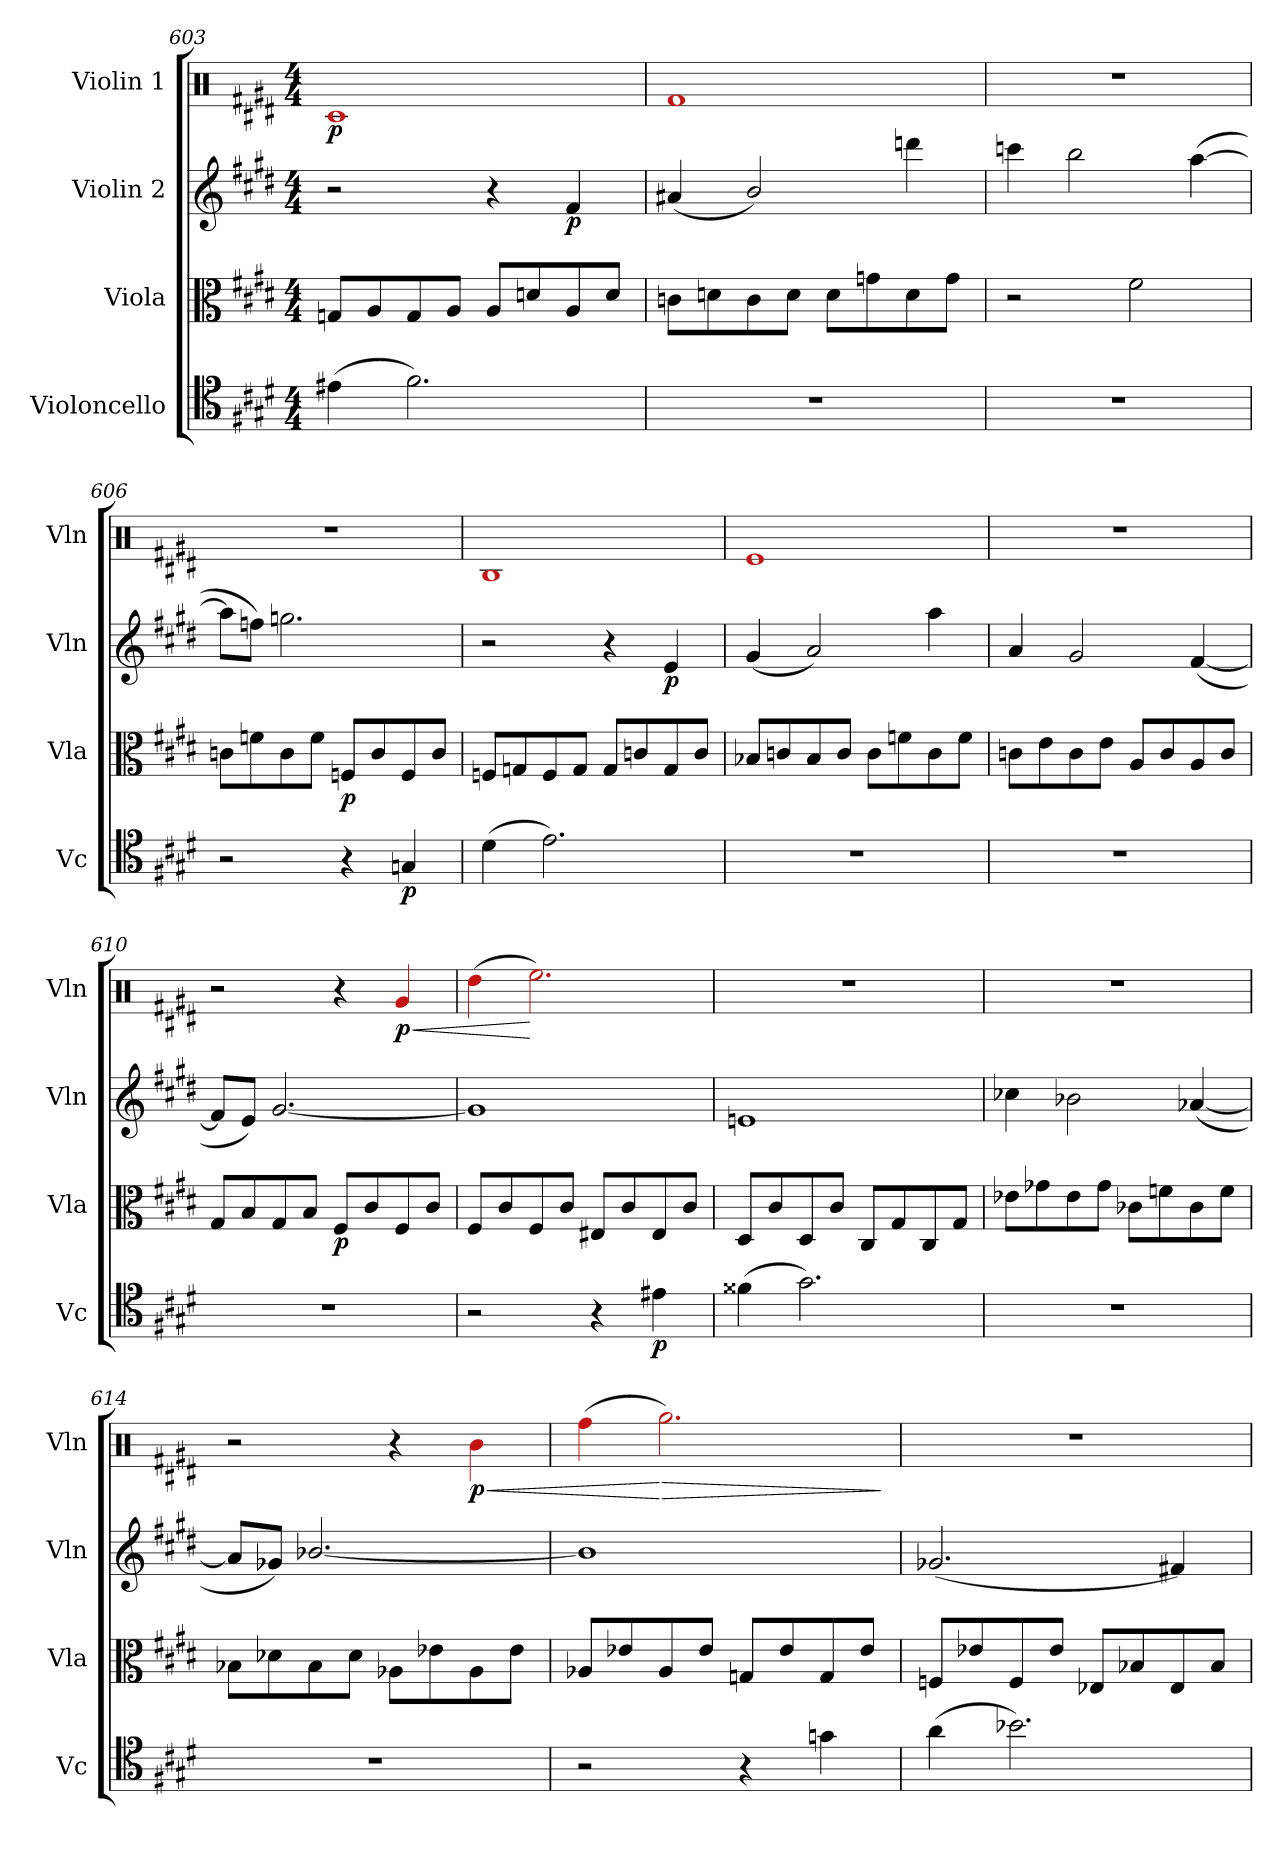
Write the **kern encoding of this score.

**kern	**dynam	**kern	**dynam	**kern	**dynam	**kern	**dynam
*part4	*part4	*part3	*part3	*part2	*part2	*part1	*part1
*staff4	*staff4	*staff3	*staff3	*staff2	*staff2	*staff1	*staff1
*I"Violoncello	*	*I"Viola	*	*I"Violin 2	*	*I"Violin 1	*
*I'Vc	*	*I'Vla	*	*I'Vln	*	*I'Vln	*
*clefC4	*	*clefC3	*	*clefG2	*	*clefX	*
*k[f#c#g#d#]	*	*k[f#c#g#d#]	*	*k[f#c#g#d#]	*	*k[f#c#g#d#]	*
*M4/4	*	*M4/4	*	*M4/4	*	*M4/4	*
=603	=603	=603	=603	=603	=603	=603	=603
!	!	!	!	!	!	!	!LO:DY:b
(>4e#X\	.	8Gn/L	.	2r	.	1c	p
.	.	8A/	.	.	.	.	.
2.f#\)	.	8G/	.	.	.	.	.
.	.	8A/J	.	.	.	.	.
.	.	8A/L	.	4r	.	.	.
.	.	8dn/	.	.	.	.	.
!	!	!	!	!	!LO:DY:b	!	!
.	.	8A/	.	4f#/	p	.	.
.	.	8d/J	.	.	.	.	.
=604	=604	=604	=604	=604	=604	=604	=604
1r	.	8cn\L	.	(<4a#X/	.	1f	.
.	.	8dn\	.	.	.	.	.
.	.	8c\	.	2b/)	.	.	.
.	.	8d\J	.	.	.	.	.
.	.	8d\L	.	.	.	.	.
.	.	8gn\	.	.	.	.	.
.	.	8d\	.	4dddn\	.	.	.
.	.	8g\J	.	.	.	.	.
=605	=605	=605	=605	=605	=605	=605	=605
1r	.	2r	.	4cccn\	.	1r	.
.	.	.	.	2bb\	.	.	.
.	.	2f#\	.	.	.	.	.
.	.	.	.	(>[4aa\	.	.	.
=606	=606	=606	=606	=606	=606	=606	=606
2r	.	8cn\L	.	8aa\L]	.	1r	.
.	.	8fn\	.	8ffn\J)	.	.	.
.	.	8c\	.	2.ggn\	.	.	.
.	.	8f\J	.	.	.	.	.
!	!	!	!LO:DY:b	!	!	!	!
4r	.	8Fn/L	p	.	.	.	.
.	.	8c/	.	.	.	.	.
!	!LO:DY:b	!	!	!	!	!	!
4Gn/	p	8F/	.	.	.	.	.
.	.	8c/J	.	.	.	.	.
!!LO:LB:g=z
=607	=607	=607	=607	=607	=607	=607	=607
(>4d#i\	.	8Fn/L	.	2r	.	1B	.
.	.	8Gn/	.	.	.	.	.
2.e\)	.	8F/	.	.	.	.	.
.	.	8G/J	.	.	.	.	.
.	.	8G/L	.	4r	.	.	.
.	.	8cn/	.	.	.	.	.
!	!	!	!	!	!LO:DY:b	!	!
.	.	8G/	.	4e/	p	.	.
.	.	8c/J	.	.	.	.	.
=608	=608	=608	=608	=608	=608	=608	=608
1r	.	8B-X/L	.	(<4g#/	.	1e	.
.	.	8cn/	.	.	.	.	.
.	.	8B-/	.	2a/)	.	.	.
.	.	8c/J	.	.	.	.	.
.	.	8c\L	.	.	.	.	.
.	.	8fn\	.	.	.	.	.
.	.	8c\	.	4aa\	.	.	.
.	.	8f\J	.	.	.	.	.
=609	=609	=609	=609	=609	=609	=609	=609
1r	.	8cn\L	.	4a/	.	1r	.
.	.	8e\	.	.	.	.	.
.	.	8c\	.	2g#/	.	.	.
.	.	8e\J	.	.	.	.	.
.	.	8A/L	.	.	.	.	.
.	.	8c/	.	.	.	.	.
.	.	8A/	.	(<[4f#/	.	.	.
.	.	8c/J	.	.	.	.	.
=610	=610	=610	=610	=610	=610	=610	=610
1r	.	8G#/L	.	8f#/L]	.	2r	.
.	.	8B/	.	8e/J)	.	.	.
.	.	8G#/	.	[2.g#/	.	.	.
.	.	8B/J	.	.	.	.	.
!	!	!	!LO:DY:b	!	!	!	!
.	.	8F#/L	p	.	.	4r	.
.	.	8c#/	.	.	.	.	.
!	!	!	!	!	!	!	!LO:HP:b
!	!	!	!	!	!	!	!LO:DY:n=1:b
.	.	8F#/	.	.	.	4g/	< p
.	.	8c#/J	.	.	.	.	.
!!LO:PB:g=z
=611	=611	=611	=611	=611	=611	=611	=611
2r	.	8F#/L	.	1g#]	.	(>4dd##X\	.
.	.	8c#/	.	.	.	.	.
.	.	8F#/	.	.	.	2.ee#X\)	[
.	.	8c#/J	.	.	.	.	.
4r	.	8E#X/L	.	.	.	.	.
.	.	8c#/	.	.	.	.	.
!	!LO:DY:b	!	!	!	!	!	!
4e#X\	p	8E#/	.	.	.	.	.
.	.	8c#/J	.	.	.	.	.
=612	=612	=612	=612	=612	=612	=612	=612
(>4f##X\	.	8D#/L	.	1eni	.	1r	.
.	.	8c#/	.	.	.	.	.
2.g#\)	.	8D#/	.	.	.	.	.
.	.	8c#/J	.	.	.	.	.
.	.	8C#/L	.	.	.	.	.
.	.	8G#/	.	.	.	.	.
.	.	8C#/	.	.	.	.	.
.	.	8G#/J	.	.	.	.	.
=613	=613	=613	=613	=613	=613	=613	=613
1r	.	8e-X\L	.	4cc-X\	.	1r	.
.	.	8g-X\	.	.	.	.	.
.	.	8e-\	.	2b-X\	.	.	.
.	.	8g-\J	.	.	.	.	.
.	.	8c-X\L	.	.	.	.	.
.	.	8fn\	.	.	.	.	.
.	.	8c-\	.	(<[4a-X/	.	.	.
.	.	8f\J	.	.	.	.	.
=614	=614	=614	=614	=614	=614	=614	=614
1r	.	8B-X\L	.	8a-/L]	.	2r	.
.	.	8d-X\	.	8g-X/J)	.	.	.
.	.	8B-\	.	[2.b-X/	.	.	.
.	.	8d-\J	.	.	.	.	.
.	.	8A-X\L	.	.	.	4r	.
.	.	8e-X\	.	.	.	.	.
!	!	!	!	!	!	!	!LO:HP:b
!	!	!	!	!	!	!	!LO:DY:n=1:b
.	.	8A-\	.	.	.	4b-X\	< p
.	.	8e-\J	.	.	.	.	.
=615	=615	=615	=615	=615	=615	=615	=615
*	*	*	*	*^	*	*	*
2r	.	8A-X/L	.	2ryy	1b-]	.	(>4ff\	.
.	.	8e-X/	.	.	.	.	.	.
!	!	!	!	!	!	!	!	!LO:HP:n=1:b
.	.	8A-/	.	.	.	.	2.ggn\)	[ >
.	.	8e-/J	.	.	.	.	.	.
4r	.	8Gn/L	.	2ryy	.	.	.	.
.	.	8e-/	.	.	.	.	.	.
4gn\	.	8G/	.	.	.	.	.	.
.	.	8e-/J	.	.	.	.	.	.
*	*	*	*	*v	*v	*	*	*
.	.	.	.	.	.	.	]
=616	=616	=616	=616	=616	=616	=616	=616
(>4a\	.	8Fn/L	.	[2.g-X/	.	1r	.
.	.	8e-X/	.	.	.	.	.
2.b-X\)	.	8F/	.	.	.	.	.
.	.	8e-/J	.	.	.	.	.
.	.	8E-X/L	.	.	.	.	.
.	.	8B-X/	.	.	.	.	.
.	.	8E-/	.	4f#X/]	.	.	.
.	.	8B-/J	.	.	.	.	.
=	=	=	=	=	=	=	=
*-	*-	*-	*-	*-	*-	*-	*-
